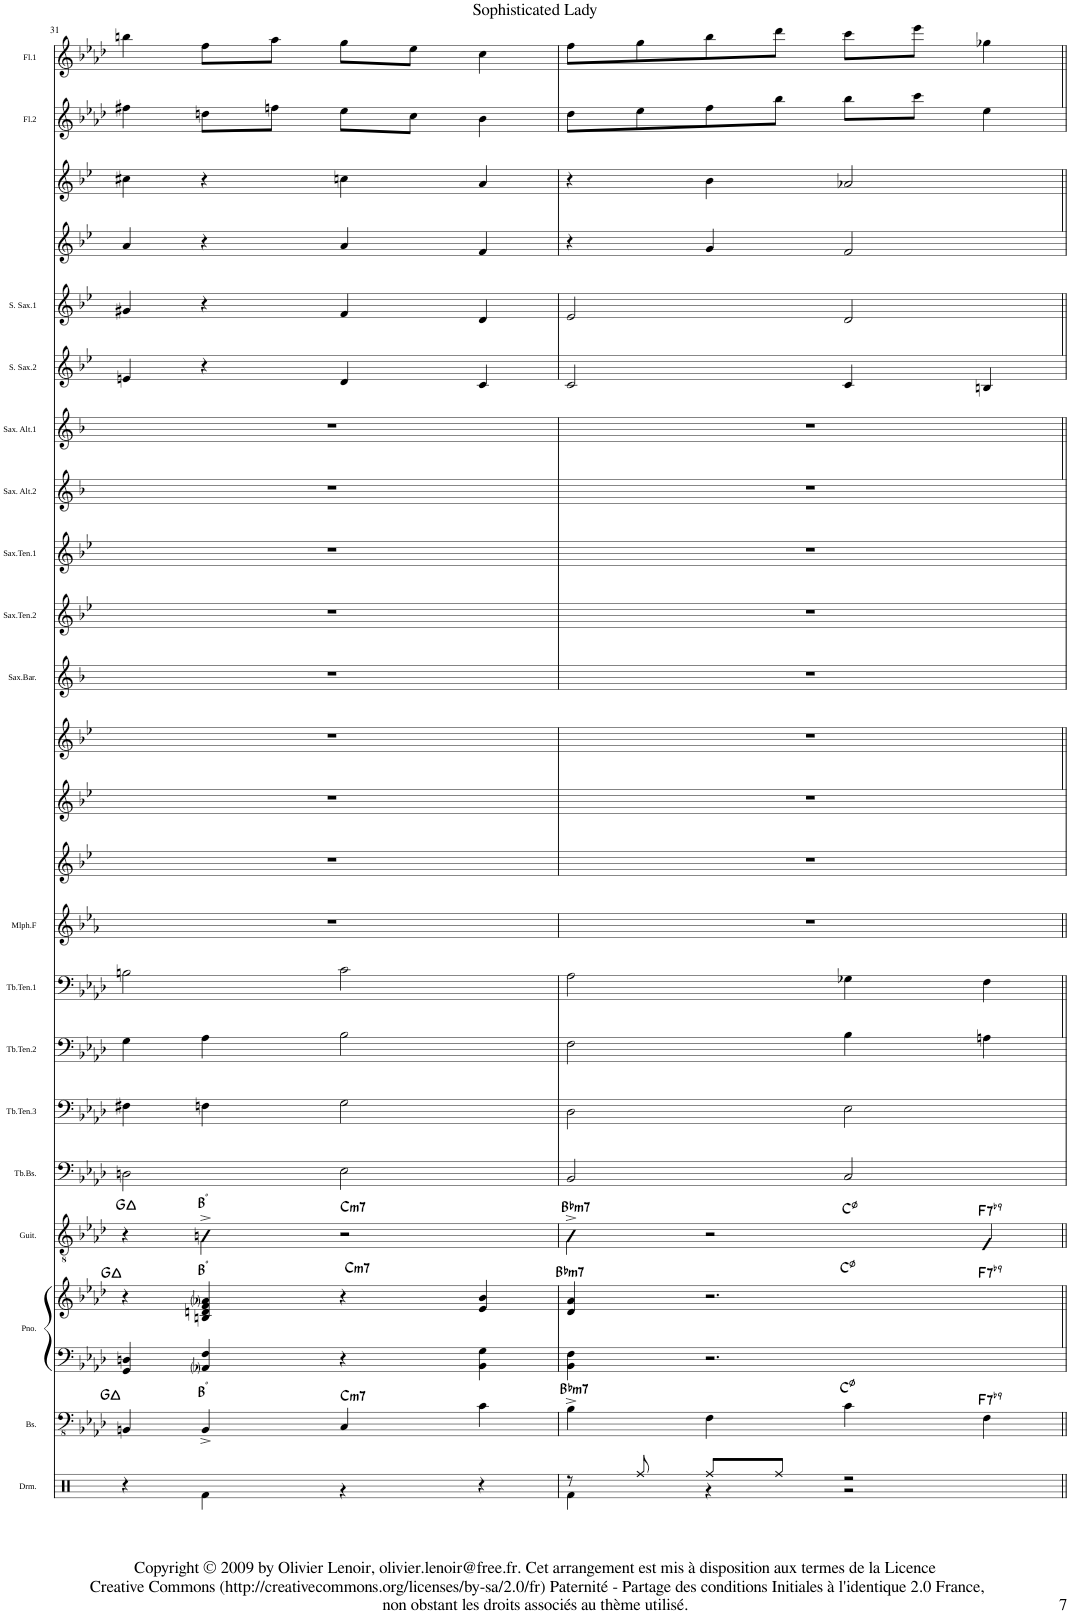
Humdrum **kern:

**kern	**kern	**harte	**kern	**kern	**harte	**kern	**harte	**kern	**kern	**kern	**kern	**kern	**kern	**kern	**kern	**kern	**kern	**kern	**kern	**kern	**kern	**kern	**kern	**kern	**kern	**kern
*part23	*part22	*part22	*part21	*part21	*part21	*part20	*part20	*part19	*part18	*part17	*part16	*part15	*part14	*part13	*part12	*part11	*part10	*part9	*part8	*part7	*part6	*part5	*part4	*part3	*part2	*part1
*staff24	*staff23	*	*staff22	*staff21	*	*staff20	*	*staff19	*staff18	*staff17	*staff16	*staff15	*staff14	*staff13	*staff12	*staff11	*staff10	*staff9	*staff8	*staff7	*staff6	*staff5	*staff4	*staff3	*staff2	*staff1
*I"Drums	*I"Bass	*	*I"Piano	*	*	*I"Guitar	*	*I"Trombone Basse	*I"Trombone Tenor 3	*I"Trombone Tenor 2	*I"Trombone Tenor 1	*I"Mellophone F	*I"Trumpet_Bb_3	*I"Trumpet_Bb_2	*I"Trumpet_Bb_1	*I"Saxophone Baryton	*I"Saxophone Ténor 2	*I"Saxophone Ténor 1	*I"Saxophone Alto 2	*I"Saxophone Alto 1	*I"Saxophone Soprano 2	*I"Saxophone Soprano 1	*I"Clarinette_Bb_2	*I"Clarinette_Bb_1	*I"Flûte 2	*I"Flûte 1
*I'Drm.	*I'Bs.	*	*I'Pno.	*	*	*I'Guit.	*	*I'Tb.Bs.	*I'Tb.Ten.3	*I'Tb.Ten.2	*I'Tb.Ten.1	*I'Mlph.F	*I'Tpt	*I'Tpt	*I'Tpt	*I'Sax.Bar.	*	*	*I'Sax. Alt.2	*I'Sax. Alt.1	*	*	*I'Cl	*I'Cl	*I'Fl.2	*I'Fl.1
!!LO:PB:g=z
*clefX	*clefFv4	*	*clefF4	*clefG2	*	*clefGv2	*	*clefF4	*clefF4	*clefF4	*clefF4	*clefG2	*clefG2	*clefG2	*clefG2	*clefG2	*clefG2	*clefG2	*clefG2	*clefG2	*clefG2	*clefG2	*clefG2	*clefG2	*clefG2	*clefG2
*	*	*	*	*	*	*	*	*	*	*	*	*Trd4c7	*Trd1c2	*Trd1c2	*Trd1c2	*Trd12c21	*Trd8c14	*Trd8c14	*Trd5c9	*Trd5c9	*Trd1c2	*Trd1c2	*Trd1c2	*Trd1c2	*	*
*k[]	*k[b-e-a-d-]	*	*k[b-e-a-d-]	*k[b-e-a-d-]	*	*k[b-e-a-d-]	*	*k[b-e-a-d-]	*k[b-e-a-d-]	*k[b-e-a-d-]	*k[b-e-a-d-]	*k[b-e-a-]	*k[b-e-]	*k[b-e-]	*k[b-e-]	*k[b-]	*k[b-e-]	*k[b-e-]	*k[b-]	*k[b-]	*k[b-e-]	*k[b-e-]	*k[b-e-]	*k[b-e-]	*k[b-e-a-d-]	*k[b-e-a-d-]
*M4/4	*M4/4	*	*M4/4	*M4/4	*	*M4/4	*	*M4/4	*M4/4	*M4/4	*M4/4	*M4/4	*M4/4	*M4/4	*M4/4	*M4/4	*M4/4	*M4/4	*M4/4	*M4/4	*M4/4	*M4/4	*M4/4	*M4/4	*M4/4	*M4/4
=31	=31	=31	=31	=31	=31	=31	=31	=31	=31	=31	=31	=31	=31	=31	=31	=31	=31	=31	=31	=31	=31	=31	=31	=31	=31	=31
*^	*	*	*	*	*	*	*	*	*	*	*	*	*	*	*	*	*	*	*	*	*	*	*	*	*	*
4r	4ryy	4BBBn/	G:maj	4GG/ 4Dn/	4r	G:maj	4r	G:maj	2Dn\	4F#X\	4G\	2Bn\	1r	1r	1r	1r	1r	1r	1r	1r	1r	4en/	4g#X/	4a/	4cc#X\	4ff#X\	4bbn\
!	!	!	!LO:H:kt=°	!	!	!LO:H:kt=°	!	!LO:H:kt=°	!	!	!	!	!	!	!	!	!	!	!	!	!	!	!	!	!	!	!
4ryy	4Rf\	4BBB^/	.	4AA-i/ 4F/	4Bn/ 4dn/ 4f/ 4a-i/	.	4Bn^\	.	.	4Fn\	4A-\	.	.	.	.	.	.	.	.	.	.	4r	4r	4r	4r	8ddn\L	8ff\L
.	.	.	.	.	.	.	.	.	.	.	.	.	.	.	.	.	.	.	.	.	.	.	.	.	.	8ffn\J	8aa-\J
!	!	!	!LO:H:kt=m7	!	!	!LO:H:kt=m7	!	!LO:H:kt=m7	!	!	!	!	!	!	!	!	!	!	!	!	!	!	!	!	!	!	!
4ryy	4r	4CC/	C:min7	4r	4r	C:min7	2r	C:min7	2E-\	2G\	2B-\	2c\	.	.	.	.	.	.	.	.	.	4d/	4f/	4a/	4ccn\	8ee-\L	8gg\L
.	.	.	.	.	.	.	.	.	.	.	.	.	.	.	.	.	.	.	.	.	.	.	.	.	.	8cc\J	8ee-\J
4r	4ryy	4C\	.	4BB-\ 4G\	4e-/ 4b-/	.	.	.	.	.	.	.	.	.	.	.	.	.	.	.	.	4c/	4d/	4f/	4a/	4b-\	4cc\
=32	=32	=32	=32	=32	=32	=32	=32	=32	=32	=32	=32	=32	=32	=32	=32	=32	=32	=32	=32	=32	=32	=32	=32	=32	=32	=32	=32
!	!	!	!LO:H:kt=m7	!	!	!LO:H:kt=m7	!	!LO:H:kt=m7	!	!	!	!	!	!	!	!	!	!	!	!	!	!	!	!	!	!	!
*	*	*	*	*	*^	*	*^	*	*	*	*	*	*	*	*	*	*	*	*	*	*	*	*	*	*	*	*
*	*	*	*	*	*	*^	*	*	*	*	*	*	*	*	*	*	*	*	*	*	*	*	*	*	*	*	*	*	*
8r	4Rf\	4BB-^\	Bb:min7	4BB-\ 4F\	4d-/ 4a-/	2ryy	2.ryy	Bb:min7	4B-^\	2ryy	Bb:min7	2BB-/	2D-\	2F\	2A-\	1r	1r	1r	1r	1r	1r	1r	1r	1r	2c/	2e-/	4r	4r	8dd-\L	8ff\L
8Rff/	.	.	.	.	.	.	.	.	.	.	.	.	.	.	.	.	.	.	.	.	.	.	.	.	.	.	.	.	8ee-\	8gg\
8Rff/L	4r	4FF\	.	2.r	2.r	.	.	.	2r	.	.	.	.	.	.	.	.	.	.	.	.	.	.	.	.	.	4g/	4b-\	8ff\	8bb-\
8Rff/J	.	.	.	.	.	.	.	.	.	.	.	.	.	.	.	.	.	.	.	.	.	.	.	.	.	.	.	.	8bb-\J	8ddd-\J
2r	2r	4C\	C:hdim7	.	.	2ryy	.	C:hdim7	.	2ryy	C:hdim7	2C/	2E-\	4B-\	4G-X\	.	.	.	.	.	.	.	.	.	4c/	2d/	2f/	2a-X/	8bb-\L	8ccc\L
.	.	.	.	.	.	.	.	.	.	.	.	.	.	.	.	.	.	.	.	.	.	.	.	.	.	.	.	.	8ccc\J	8eee-\J
!	!	!	!LO:H:kt=7	!	!	!	!	!LO:H:kt=7	!	!	!LO:H:kt=7	!	!	!	!	!	!	!	!	!	!	!	!	!	!	!	!	!	!	!
.	.	4FF\	F:7(b9)	.	.	.	4ryy	F:7(b9)	4F/	.	F:7(b9)	.	.	4An\	4F\	.	.	.	.	.	.	.	.	.	4Bn/	.	.	.	4ee-\	4gg-X\
*	*	*	*	*	*v	*v	*v	*	*	*	*	*	*	*	*	*	*	*	*	*	*	*	*	*	*	*	*	*	*	*
*v	*v	*	*	*	*	*	*v	*v	*	*	*	*	*	*	*	*	*	*	*	*	*	*	*	*	*	*	*	*
=||	=||	=||	=||	=||	=||	=||	=||	=||	=||	=||	=||	=||	=||	=||	=||	=||	=||	=||	=||	=||	=||	=||	=||	=||	=||	=||
*-	*-	*-	*-	*-	*-	*-	*-	*-	*-	*-	*-	*-	*-	*-	*-	*-	*-	*-	*-	*-	*-	*-	*-	*-	*-	*-
